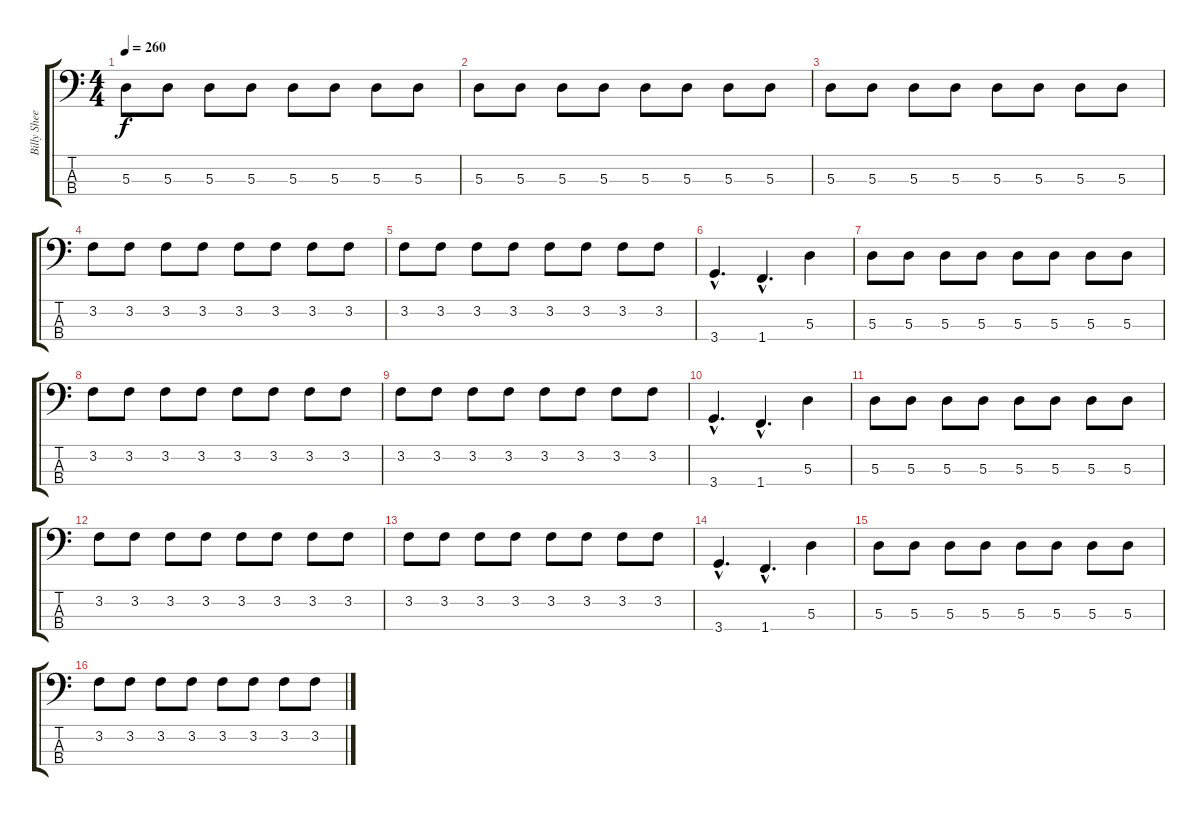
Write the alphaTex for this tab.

\track ("Billy Sheehan" "Billy Shee") {instrument electricbassfinger}
\staff {score tabs}
\tuning (G2 D2 A1 E1) {hide}
\ts (4 4)
\tempo 260
\clef f4
\ks c
5.3.8{dy f} 5.3.8 5.3.8 5.3.8 5.3.8 5.3.8 5.3.8 5.3.8 |
5.3.8 5.3.8 5.3.8 5.3.8 5.3.8 5.3.8 5.3.8 5.3.8 |
5.3.8 5.3.8 5.3.8 5.3.8 5.3.8 5.3.8 5.3.8 5.3.8 |
3.2.8 3.2.8 3.2.8 3.2.8 3.2.8 3.2.8 3.2.8 3.2.8 |
3.2.8 3.2.8 3.2.8 3.2.8 3.2.8 3.2.8 3.2.8 3.2.8 |
3.4{hac}.4{d} 1.4{hac}.4{d} 5.3.4 |
5.3.8 5.3.8 5.3.8 5.3.8 5.3.8 5.3.8 5.3.8 5.3.8 |
3.2.8 3.2.8 3.2.8 3.2.8 3.2.8 3.2.8 3.2.8 3.2.8 |
3.2.8 3.2.8 3.2.8 3.2.8 3.2.8 3.2.8 3.2.8 3.2.8 |
3.4{hac}.4{d} 1.4{hac}.4{d} 5.3.4 |
5.3.8 5.3.8 5.3.8 5.3.8 5.3.8 5.3.8 5.3.8 5.3.8 |
3.2.8 3.2.8 3.2.8 3.2.8 3.2.8 3.2.8 3.2.8 3.2.8 |
3.2.8 3.2.8 3.2.8 3.2.8 3.2.8 3.2.8 3.2.8 3.2.8 |
3.4{hac}.4{d} 1.4{hac}.4{d} 5.3.4 |
5.3.8 5.3.8 5.3.8 5.3.8 5.3.8 5.3.8 5.3.8 5.3.8 |
3.2.8 3.2.8 3.2.8 3.2.8 3.2.8 3.2.8 3.2.8 3.2.8
